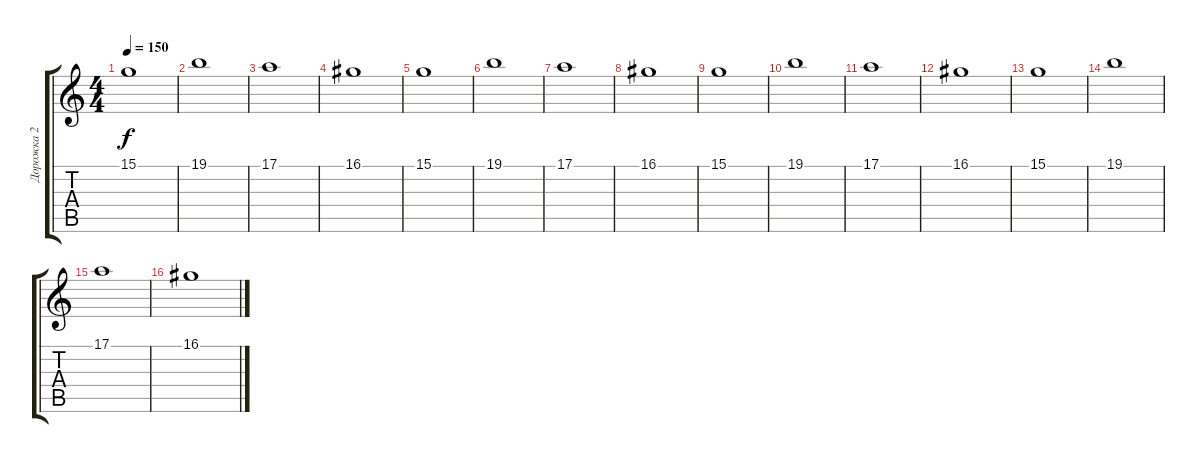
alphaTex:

\track ("Дорожка 2" "Дорожка 2") {instrument stringensemble1}
\staff {score tabs}
\tuning (E4 B3 G3 D3 A2 E2) {hide}
\ts (4 4)
\tempo 150
\clef g2
\ks c
15.1.1{dy f} |
19.1.1 |
17.1.1 |
16.1.1 |
15.1.1 |
19.1.1 |
17.1.1 |
16.1.1 |
15.1.1 |
19.1.1 |
17.1.1 |
16.1.1 |
15.1.1 |
19.1.1 |
17.1.1 |
16.1.1
